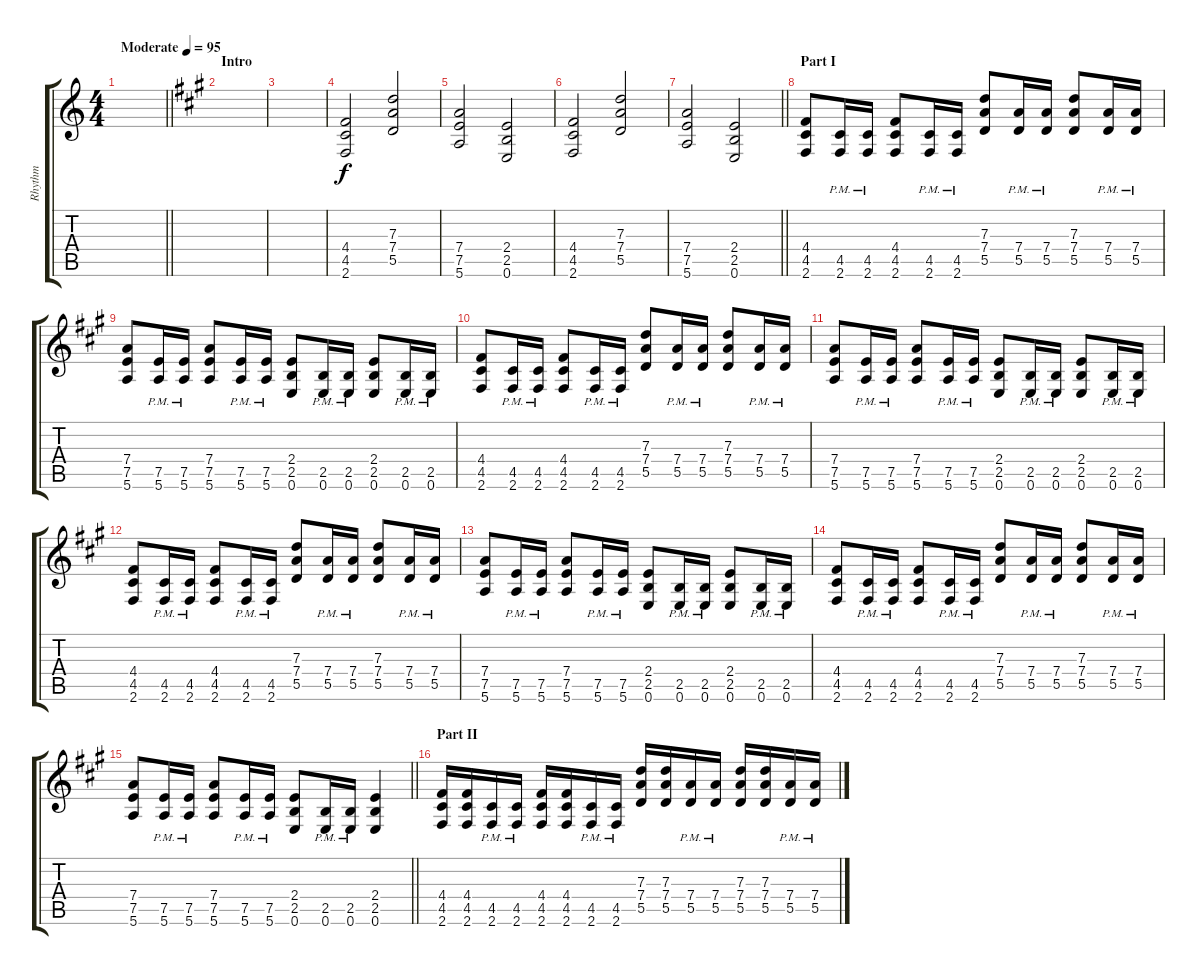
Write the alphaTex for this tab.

\track ("Rhythm" "Rhythm") {instrument overdrivenguitar}
\staff {score tabs}
\tuning (E4 B3 G3 D3 A2 E2) {hide}
\ts (4 4)
\tempo (95 "Moderate")
\clef g2
\barLineRight lightlight
\ks c
|
\section ("" "Intro")
\ks a
|
|
(4.4 4.5 2.6).2 (7.3 7.4 5.5).2 |
(7.4 7.5 5.6).2 (2.4 2.5 0.6).2 |
(4.4 4.5 2.6).2 (7.3 7.4 5.5).2 |
\barLineRight lightlight
(7.4 7.5 5.6).2 (2.4 2.5 0.6).2 |
\section ("" "Part I")
(4.4 4.5 2.6).8 (4.5{pm} 2.6{pm}).16 (4.5{pm} 2.6{pm}).16 (4.4 4.5 2.6).8 (4.5{pm} 2.6{pm}).16 (4.5{pm} 2.6{pm}).16 (7.3 7.4 5.5).8 (7.4{pm} 5.5{pm}).16 (7.4{pm} 5.5{pm}).16 (7.3 7.4 5.5).8 (7.4{pm} 5.5{pm}).16 (7.4{pm} 5.5{pm}).16 |
(7.4 7.5 5.6).8 (7.5{pm} 5.6{pm}).16 (7.5{pm} 5.6{pm}).16 (7.4 7.5 5.6).8 (7.5{pm} 5.6{pm}).16 (7.5{pm} 5.6{pm}).16 (2.4 2.5 0.6).8 (2.5{pm} 0.6{pm}).16 (2.5{pm} 0.6{pm}).16 (2.4 2.5 0.6).8 (2.5{pm} 0.6{pm}).16 (2.5{pm} 0.6{pm}).16 |
(4.4 4.5 2.6).8 (4.5{pm} 2.6{pm}).16 (4.5{pm} 2.6{pm}).16 (4.4 4.5 2.6).8 (4.5{pm} 2.6{pm}).16 (4.5{pm} 2.6{pm}).16 (7.3 7.4 5.5).8 (7.4{pm} 5.5{pm}).16 (7.4{pm} 5.5{pm}).16 (7.3 7.4 5.5).8 (7.4{pm} 5.5{pm}).16 (7.4{pm} 5.5{pm}).16 |
(7.4 7.5 5.6).8 (7.5{pm} 5.6{pm}).16 (7.5{pm} 5.6{pm}).16 (7.4 7.5 5.6).8 (7.5{pm} 5.6{pm}).16 (7.5{pm} 5.6{pm}).16 (2.4 2.5 0.6).8 (2.5{pm} 0.6{pm}).16 (2.5{pm} 0.6{pm}).16 (2.4 2.5 0.6).8 (2.5{pm} 0.6{pm}).16 (2.5{pm} 0.6{pm}).16 |
(4.4 4.5 2.6).8 (4.5{pm} 2.6{pm}).16 (4.5{pm} 2.6{pm}).16 (4.4 4.5 2.6).8 (4.5{pm} 2.6{pm}).16 (4.5{pm} 2.6{pm}).16 (7.3 7.4 5.5).8 (7.4{pm} 5.5{pm}).16 (7.4{pm} 5.5{pm}).16 (7.3 7.4 5.5).8 (7.4{pm} 5.5{pm}).16 (7.4{pm} 5.5{pm}).16 |
(7.4 7.5 5.6).8 (7.5{pm} 5.6{pm}).16 (7.5{pm} 5.6{pm}).16 (7.4 7.5 5.6).8 (7.5{pm} 5.6{pm}).16 (7.5{pm} 5.6{pm}).16 (2.4 2.5 0.6).8 (2.5{pm} 0.6{pm}).16 (2.5{pm} 0.6{pm}).16 (2.4 2.5 0.6).8 (2.5{pm} 0.6{pm}).16 (2.5{pm} 0.6{pm}).16 |
(4.4 4.5 2.6).8 (4.5{pm} 2.6{pm}).16 (4.5{pm} 2.6{pm}).16 (4.4 4.5 2.6).8 (4.5{pm} 2.6{pm}).16 (4.5{pm} 2.6{pm}).16 (7.3 7.4 5.5).8 (7.4{pm} 5.5{pm}).16 (7.4{pm} 5.5{pm}).16 (7.3 7.4 5.5).8 (7.4{pm} 5.5{pm}).16 (7.4{pm} 5.5{pm}).16 |
\barLineRight lightlight
(7.4 7.5 5.6).8 (7.5{pm} 5.6{pm}).16 (7.5{pm} 5.6{pm}).16 (7.4 7.5 5.6).8 (7.5{pm} 5.6{pm}).16 (7.5{pm} 5.6{pm}).16 (2.4 2.5 0.6).8 (2.5{pm} 0.6{pm}).16 (2.5{pm} 0.6{pm}).16 (2.4 2.5 0.6).4 |
\section ("" "Part II")
(4.4 4.5 2.6).16 (4.4 4.5 2.6).16 (4.5{pm} 2.6{pm}).16 (4.5{pm} 2.6{pm}).16 (4.4 4.5 2.6).16 (4.4 4.5 2.6).16 (4.5{pm} 2.6{pm}).16 (4.5{pm} 2.6{pm}).16 (7.3 7.4 5.5).16 (7.3 7.4 5.5).16 (7.4{pm} 5.5{pm}).16 (7.4{pm} 5.5{pm}).16 (7.3 7.4 5.5).16 (7.3 7.4 5.5).16 (7.4{pm} 5.5{pm}).16 (7.4{pm} 5.5{pm}).16
